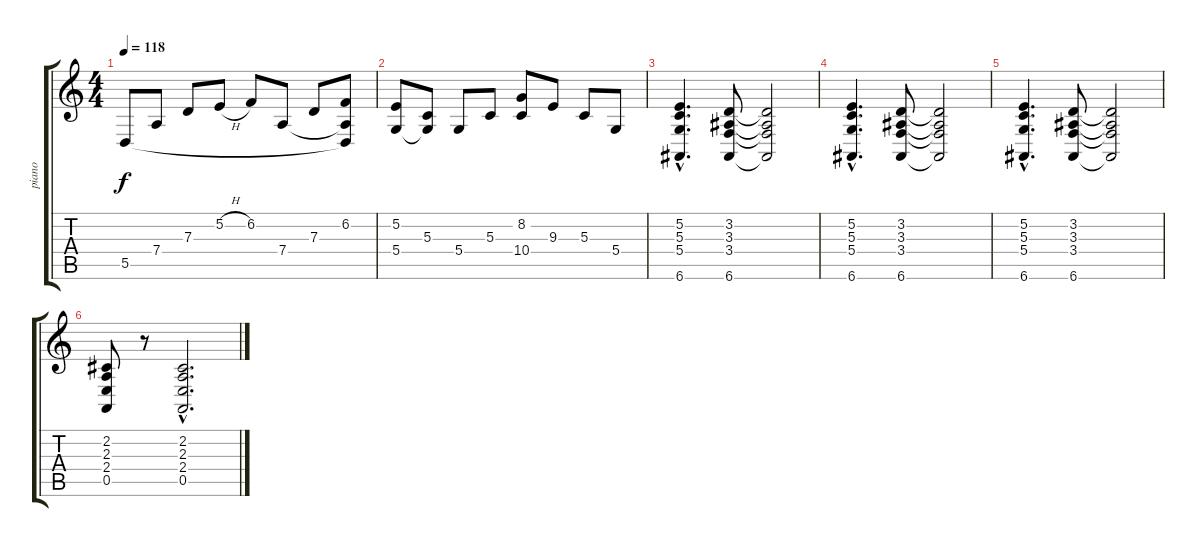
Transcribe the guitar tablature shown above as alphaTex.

\track ("piano" "piano") {instrument acousticgrandpiano}
\staff {score tabs}
\tuning (E4 B3 G3 D3 A2 E2) {hide}
\ts (4 4)
\tempo 118
\clef g2
\ks c
5.5.8{dy f} 7.4.8 7.3.8 5.2{h}.8 6.2.8 7.4.8 7.3.8 (6.2 7.4{t} 5.5{t}).8 |
(5.2 5.4).8 (5.3 5.4{t}).8 5.4.8 5.3.8 (8.2 10.4).8 9.3.8 5.3.8 5.4.8 |
(5.2{hac} 5.3{hac} 5.4{hac} 6.6{hac}).4{d} (3.2 3.3 3.4 6.6).8 (3.2{t} 3.3{t} 3.4{t} 6.6{t}).2 |
(5.2{hac} 5.3{hac} 5.4{hac} 6.6{hac}).4{d} (3.2 3.3 3.4 6.6).8 (3.2{t} 3.3{t} 3.4{t} 6.6{t}).2 |
(5.2{hac} 5.3{hac} 5.4{hac} 6.6{hac}).4{d} (3.2 3.3 3.4 6.6).8 (3.2{t} 3.3{t} 3.4{t} 6.6{t}).2 |
(2.2 2.3 2.4 0.5).8 r.8 (2.2{hac} 2.3{hac} 2.4{hac} 0.5{hac}).2{d}
